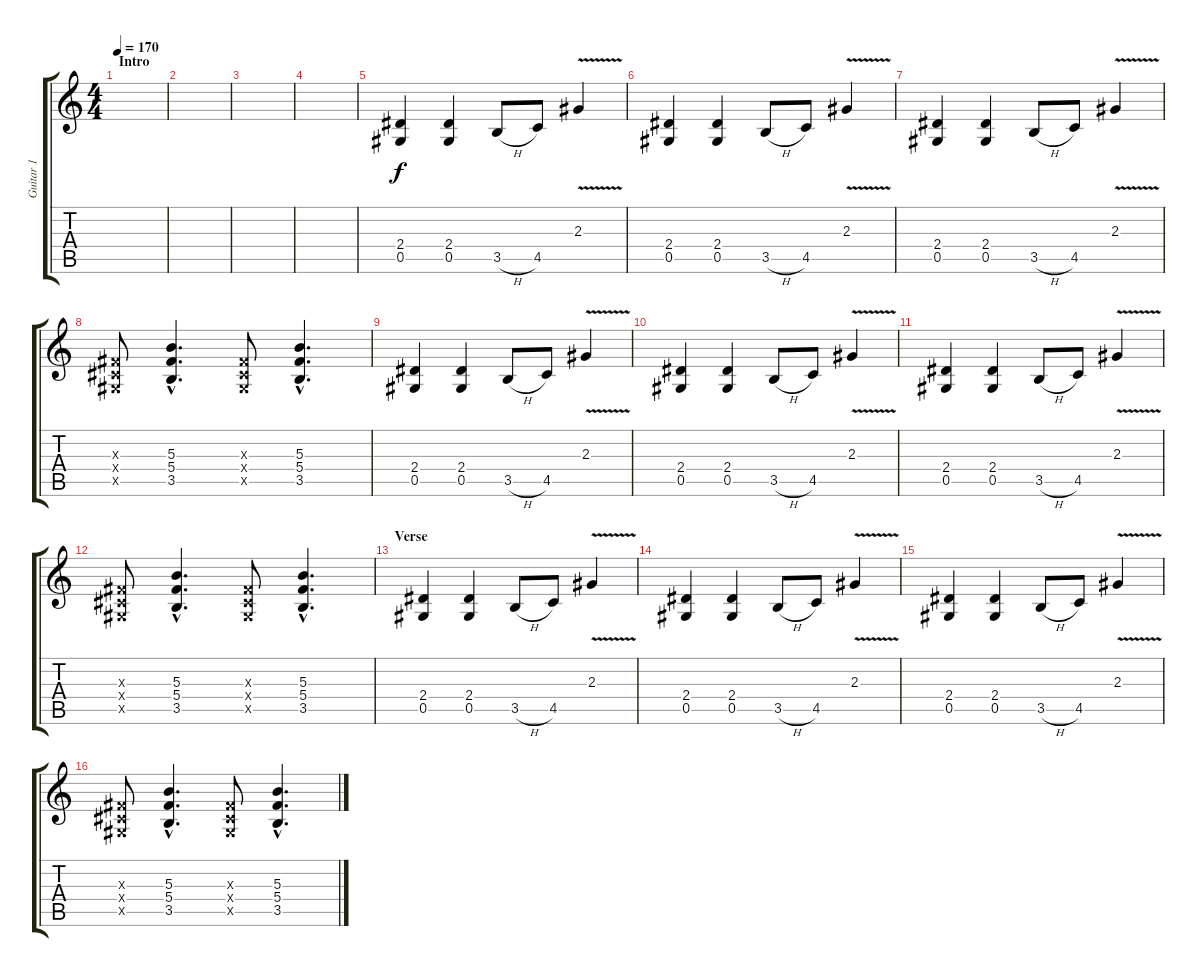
\track ("Guitar 1" "Guitar 1") {instrument distortionguitar}
\staff {score tabs}
\tuning (Eb4 Bb3 Gb3 Db3 Ab2 Eb2) {hide}
\ts (4 4)
\section ("" "Intro")
\tempo 170
\clef g2
\ks c
|
|
|
|
(2.4 0.5).4 (2.4 0.5).4 3.5{h}.8 4.5.8 2.3{v}.4 |
(2.4 0.5).4 (2.4 0.5).4 3.5{h}.8 4.5.8 2.3{v}.4 |
(2.4 0.5).4 (2.4 0.5).4 3.5{h}.8 4.5.8 2.3{v}.4 |
(0.3{x} 0.4{x} 0.5{x}).8 (5.3{hac} 5.4{hac} 3.5{hac}).4{d} (0.3{x} 0.4{x} 0.5{x}).8 (5.3{hac} 5.4{hac} 3.5{hac}).4{d} |
(2.4 0.5).4 (2.4 0.5).4 3.5{h}.8 4.5.8 2.3{v}.4 |
(2.4 0.5).4 (2.4 0.5).4 3.5{h}.8 4.5.8 2.3{v}.4 |
(2.4 0.5).4 (2.4 0.5).4 3.5{h}.8 4.5.8 2.3{v}.4 |
(0.3{x} 0.4{x} 0.5{x}).8 (5.3{hac} 5.4{hac} 3.5{hac}).4{d} (0.3{x} 0.4{x} 0.5{x}).8 (5.3{hac} 5.4{hac} 3.5{hac}).4{d} |
\section ("" "Verse")
(2.4 0.5).4 (2.4 0.5).4 3.5{h}.8 4.5.8 2.3{v}.4 |
(2.4 0.5).4 (2.4 0.5).4 3.5{h}.8 4.5.8 2.3{v}.4 |
(2.4 0.5).4 (2.4 0.5).4 3.5{h}.8 4.5.8 2.3{v}.4 |
(0.3{x} 0.4{x} 0.5{x}).8 (5.3{hac} 5.4{hac} 3.5{hac}).4{d} (0.3{x} 0.4{x} 0.5{x}).8 (5.3{hac} 5.4{hac} 3.5{hac}).4{d}
